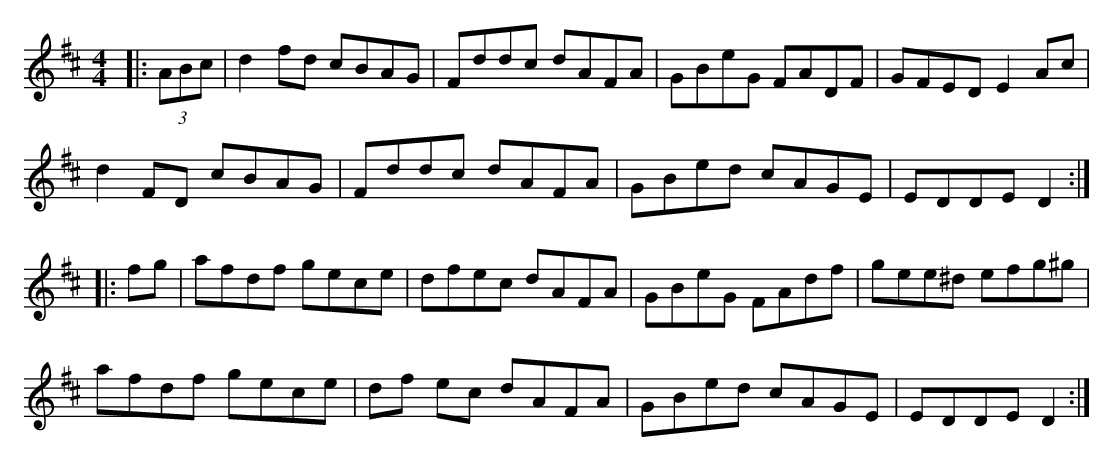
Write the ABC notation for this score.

X:1
M:4/4
K:D
|:(3ABc|d2fd cBAG|Fddc dAFA|GBeG FADF|GFED E2Ac|
d2FD cBAG|Fddc dAFA|GBed cAGE|EDDE D2:|
|:fg|afdf gece|dfec dAFA|GBeG FAdf|gee^d efg^g|
afdf gece|df ec dAFA|GBed cAGE|EDDE D2:|
